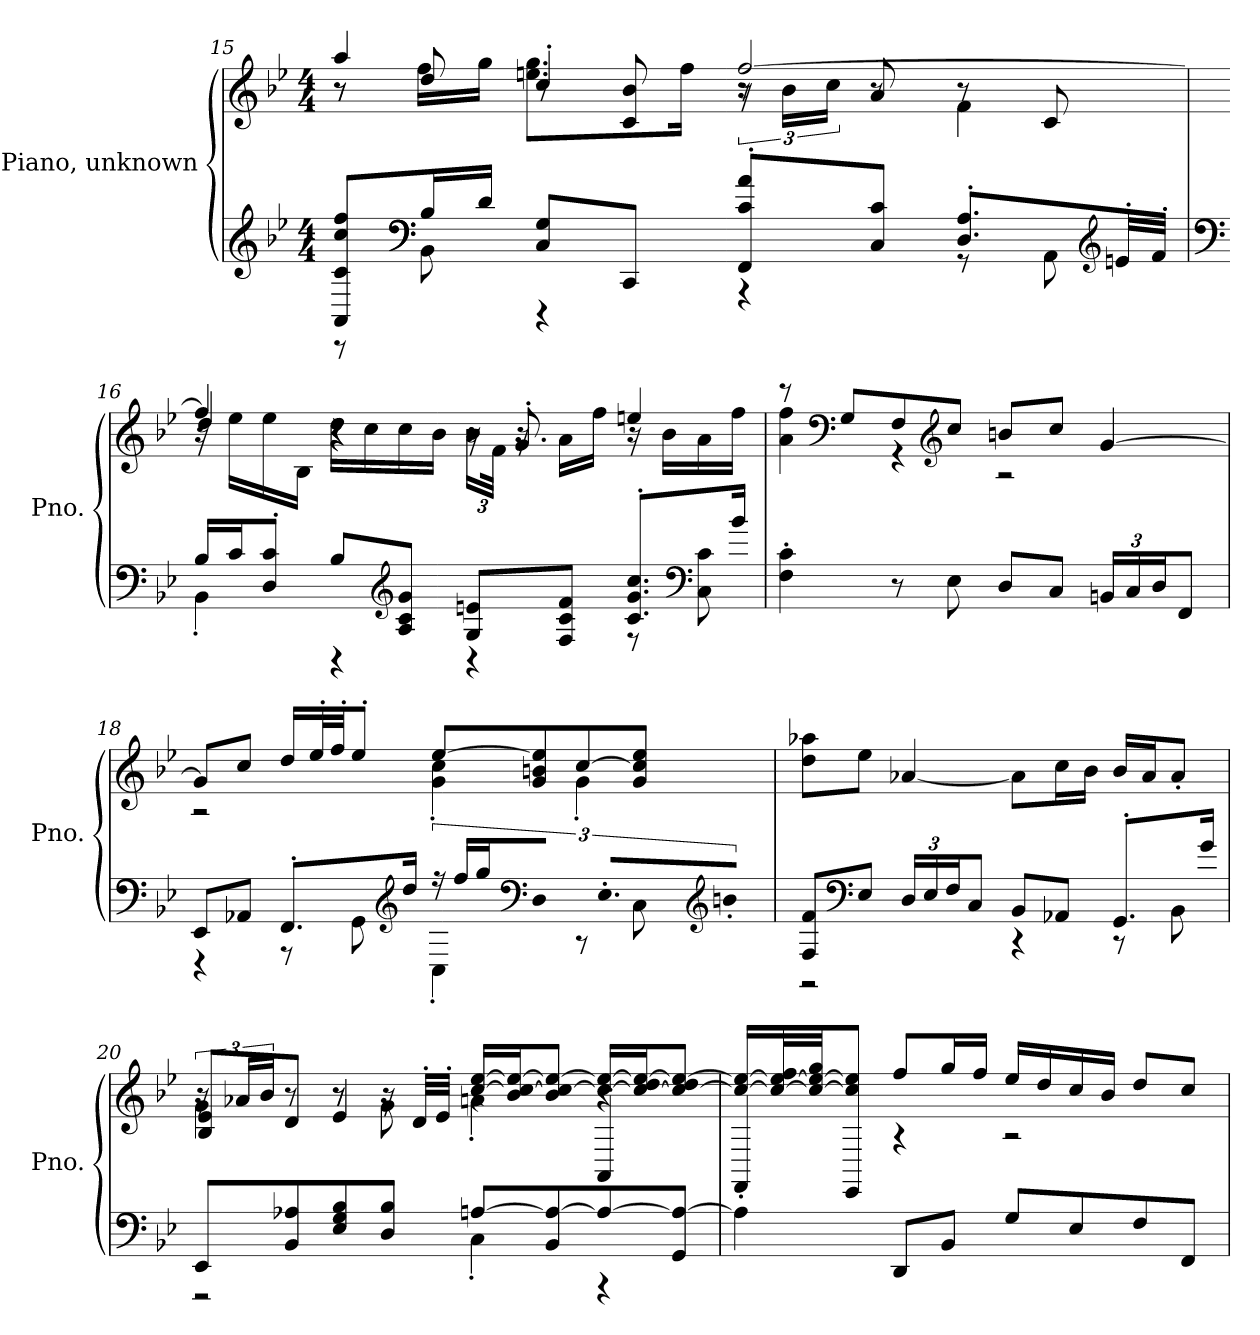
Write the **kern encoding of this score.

**kern	**kern
*part1	*part1
*staff2	*staff1
*I"Piano, unknown	*
*I'Pno.	*
!!LO:LB:g=z
*clefG2	*clefG2
*k[b-e-]	*k[b-e-]
*M4/4	*M4/4
=15	=15
*^	*^
*	*	*	*^
8AA/ 8c/ 8cc/ 8ff/L	8r	8r	8r	4aa/
*clefF4	*	*	*	*
16B-/L	8BB-\	8dd/	16ff\LL	.
16d/JJ	.	.	16gg\JJ	.
8C/ 8G/L	4r	4cc'/	8.een\ 8.gg\L	8r
8CC/J	.	.	.	8c/ 8b-/
.	.	.	16ff\Jk	.
8FF/' 8c/' 8a/'L	4r	[2ff/	24r	8r
.	.	.	24b-\LL	.
.	.	.	24cc\JJ	.
8C/ 8c/J	.	.	8r	8a/
8.D/' 8.A/'L	8r	.	4f\	8r
.	8AA\	.	.	8c/
*clefG2	*	*	*	*
32en'/LL	.	.	.	.
32f'/JJJ	.	.	.	.
=16	=16	=16	=16	=16
*clefF4	*	*	*	*
16B-/LL	4BB-'\	4ff/]	16r	4dd/
16c/J	.	.	16ee-\LL	.
8D/' 8c/'J	.	.	16ee-\	.
.	.	.	16B-\JJ	.
8B-/L	4r	4r	16dd\LL	4r
.	.	.	16cc\	.
*clefG2	*	*	*	*
8A/ 8c/ 8g/J	.	.	16cc\	.
.	.	.	16b-\JJ	.
*	*	*	*Xbrackettup	*
8G/ 8en/L	4r	2r	24b-\LL	16r
.	.	.	48f\JJk	.
.	.	.	16r	8.g'/
8F/ 8c/ 8f/J	.	.	16a\LL	.
.	.	.	16ff\JJ	.
8.c/' 8.g/' 8.cc/'L	8r	.	16r	4een/
.	.	.	16b-\LL	.
*clefF4	*	*	*	*
.	8C\ 8c\	.	16a\	.
16b-/Jk	.	.	16ff\JJ	.
*v	*v	*	*	*
*	*	*v	*v
!!LO:LB:g=z
=17	=17	=17
4F\' 4c\'	8r	4a\ 4ff\
*	*clefF4	*
.	8G/L	.
8r	8F/	4r
*	*clefG2	*
8E-\	8cc/J	.
8D/L	8bn/L	2r
8C/J	8cc/J	.
*Xbrackettup	*	*
24BBn/LL	[4g/	.
24C/	.	.
24D/J	.	.
8FF/J	.	.
=18	=18	=18
*^	*	*
8EE-/L	4r	8g/L]	2r
8AA-X/J	.	8cc/J	.
8.FF'/L	8r	16dd/LL	.
.	.	32ee-'/L	.
.	.	32ff'/JJ	.
.	8GG\	8ee-'/J	.
*clefG2	*	*	*
16dd/Jk	.	.	.
*brackettup	*	*	*
24r	4C'\	[8ee-/L	4g\' 4cc\'
24ff/LL	.	.	.
24gg/J	.	.	.
*clefF4	*	*	*
8D/J	.	8g/ 8bn/ 8ee-/]	.
8.E-'/L	8r	[8cc/	4g'\
.	8C\	8g/ 8cc/] 8ee-/J	.
*clefG2	*	*	*
16bn'/Jk	.	.	.
*	*	*v	*v
!!LO:PB:g=z
=19	=19	=19
8F/ 8f/L	2r	8dd\ 8aa-X\L
*clefF4	*	*
8E-/J	.	8ee-\J
*Xbrackettup	*	*
24D/LL	.	[4a-X/
24E-/	.	.
24F/J	.	.
8C/J	.	.
8BB-/L	4r	8a-\L]
8AA-X/J	.	16cc\L
.	.	16b-\JJ
8.GG'/L	8r	16b-/LL
.	.	16a-/J
.	8BB-\	8a-'/J
16g/Jk	.	.
=20	=20	=20
*	*	*brackettup
*	*	*^
*	*	*	*^
8EE-/L	2r	24r	4g\	8B-/ 8e-/L
.	.	24a-X/LL	.	.
.	.	24b-/JJ	.	.
8BB-/ 8A-X/	.	8r	.	8d/J
8E-/ 8G/ 8B-/	.	8r	8r	4e-/
8D/ 8B-/J	.	16r	8g\	.
.	.	32d'/LLL	.	.
.	.	32e-'/JJJ	.	.
[8An/L	4C'\	[16cc/ [16ee-/LL	4an'\	4r
.	.	16b-/ 16cc/_ 16ee-/_J	.	.
8BB-/ 8A/_	.	8b-/ 8cc/_ 8ee-/_J	.	.
8A/_	4r	16cc/_ 16ee-/_LL	4r	4AA'/
.	.	16cc/_ 16dd/ 16ee-/_J	.	.
8GG/ 8A/_J	.	8cc/_ 8dd/ 8ee-/_J	.	.
*v	*v	*	*	*
*	*	*v	*v
!!LO:LB:g=z
=21	=21	=21
4A\]	16cc/_ 16ee-/_LL	4FF'/
.	32cc/_ 32ee-/_ 32ff/L	.
.	32cc/_ 32ee-/_ 32gg/JJ	.
.	8EE-/ 8cc/] 8ee-/]J	.
8DD/L	8ff/L	4r
8BB-/J	16gg/L	.
.	16ff/JJ	.
8G/L	16ee-/LL	2r
.	16dd/	.
8E-/	16cc/	.
.	16b-/JJ	.
8F/	8dd/L	.
8FF/J	8cc/J	.
*	*v	*v
=	=
*-	*-
